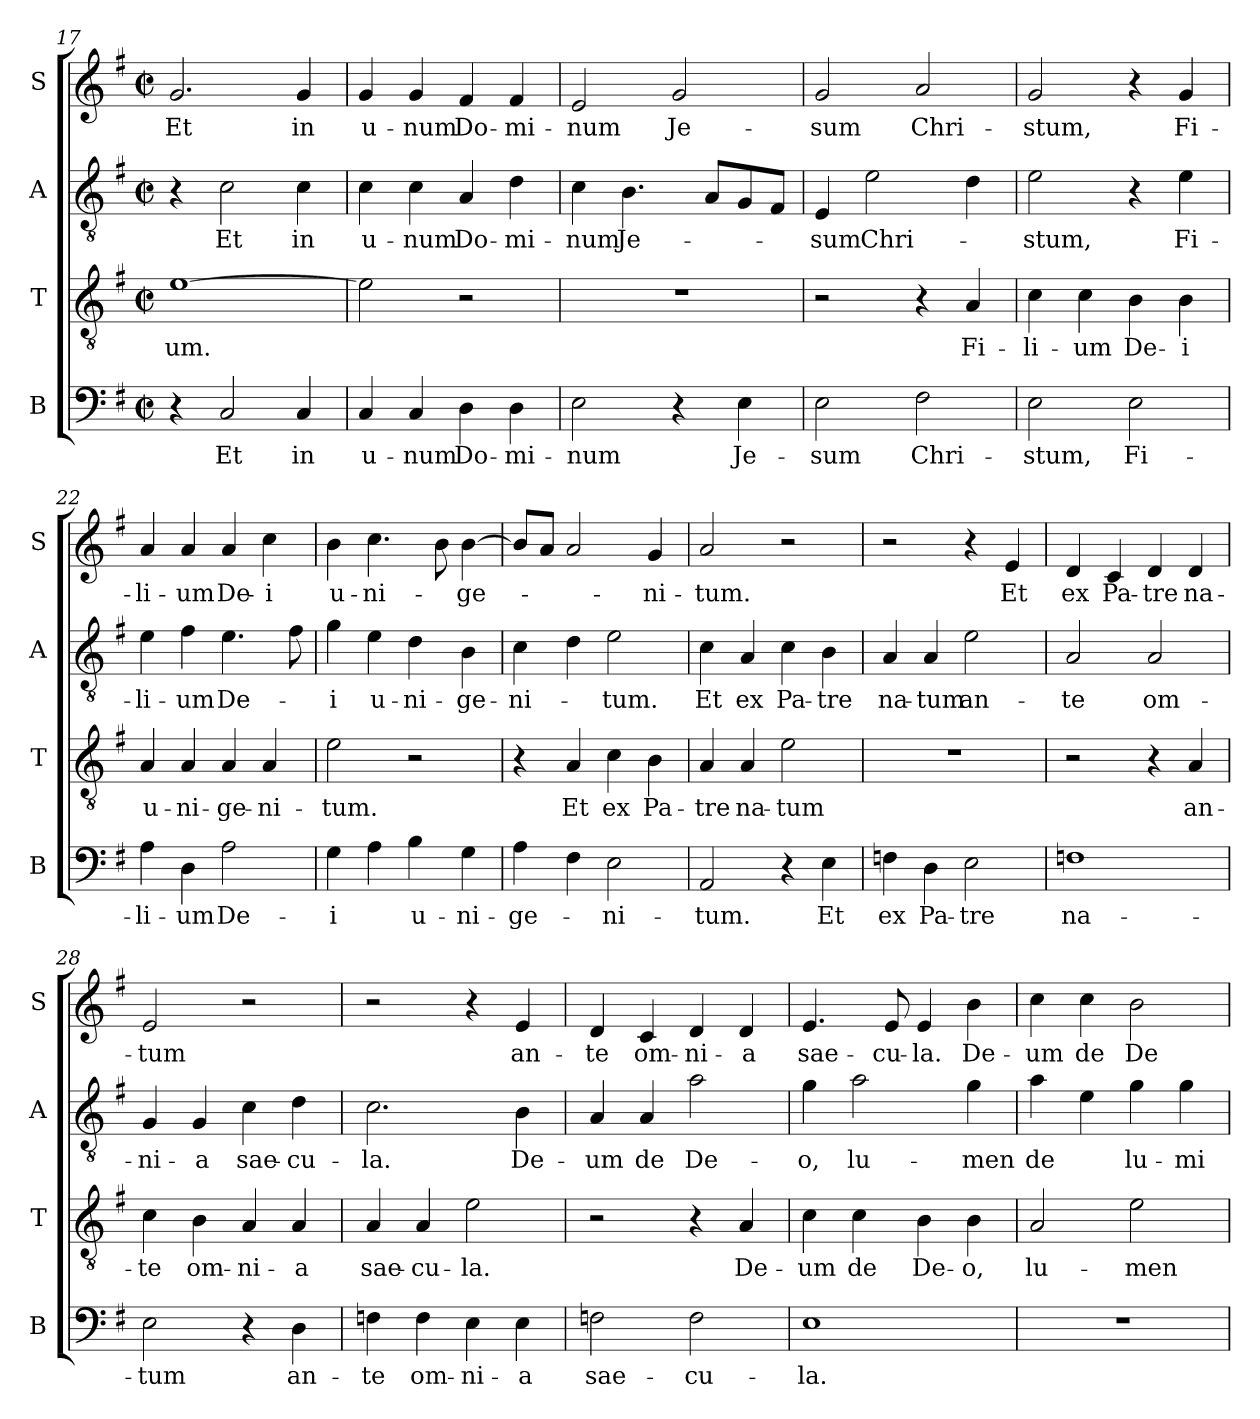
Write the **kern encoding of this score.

**kern	**text	**kern	**text	**kern	**text	**kern	**text
*part4	*part4	*part3	*part3	*part2	*part2	*part1	*part1
*staff4	*staff4	*staff3	*staff3	*staff2	*staff2	*staff1	*staff1
*I"B	*	*I"T	*	*I"A	*	*I"S	*
*I'B	*	*I'T	*	*I'A	*	*I'S	*
*clefF4	*	*clefGv2	*	*clefGv2	*	*clefG2	*
*k[f#]	*	*k[f#]	*	*k[f#]	*	*k[f#]	*
*M2/2	*	*M2/2	*	*M2/2	*	*M2/2	*
*met(c|)	*	*met(c|)	*	*met(c|)	*	*met(c|)	*
=17	=17	=17	=17	=17	=17	=17	=17
4r	.	[1e	-um.	4r	.	2.g/	Et
2C/	Et	.	.	2c\	Et	.	.
4C/	in	.	.	4c\	in	4g/	in
=18	=18	=18	=18	=18	=18	=18	=18
4C/	u-	2e\]	.	4c\	u-	4g/	u-
4C/	-num	.	.	4c\	-num	4g/	-num
4D\	Do-	2r	.	4A/	Do-	4f#/	Do-
4D\	-mi-	.	.	4d\	-mi-	4f#/	-mi-
=19	=19	=19	=19	=19	=19	=19	=19
2E\	-num	1r	.	4c\	-num	2e/	-num
.	.	.	.	4.B\	Je-	.	.
4r	.	.	.	.	.	2g/	Je-
.	.	.	.	8A/L	.	.	.
4E\	Je-	.	.	8G/	.	.	.
.	.	.	.	8F#/J	.	.	.
=20	=20	=20	=20	=20	=20	=20	=20
2E\	-sum	2r	.	4E/	-sum	2g/	-sum
.	.	.	.	2e\	Chri-	.	.
2F#\	Chri-	4r	.	.	.	2a/	Chri-
.	.	4A/	Fi-	4d\	.	.	.
=21	=21	=21	=21	=21	=21	=21	=21
2E\	-stum,	4c\	-li-	2e\	-stum,	2g/	-stum,
.	.	4c\	-um	.	.	.	.
2E\	Fi-	4B\	De-	4r	.	4r	.
.	.	4B\	-i	4e\	Fi-	4g/	Fi-
=22	=22	=22	=22	=22	=22	=22	=22
4A\	-li-	4A/	u-	4e\	-li-	4a/	-li-
4D\	-um	4A/	-ni-	4f#\	-um	4a/	-um
2A\	De-	4A/	-ge-	4.e\	De-	4a/	De-
.	.	4A/	-ni-	.	.	4cc\	-i
.	.	.	.	8f#\	.	.	.
=23	=23	=23	=23	=23	=23	=23	=23
4G\	-i	2e\	-tum.	4g\	-i	4b\	u-
4A\	.	.	.	4e\	u-	4.cc\	-ni-
4B\	u-	2r	.	4d\	-ni-	.	.
.	.	.	.	.	.	8b\	.
4G\	-ni-	.	.	4B\	-ge-	[4b\	-ge-
=24	=24	=24	=24	=24	=24	=24	=24
4A\	-ge-	4r	.	4c\	-ni-	8b/L]	.
.	.	.	.	.	.	8a/J	.
4F#\	.	4A/	Et	4d\	.	2a/	.
2E\	-ni-	4c\	ex	2e\	-tum.	.	.
.	.	4B\	Pa-	.	.	4g/	-ni-
=25	=25	=25	=25	=25	=25	=25	=25
2AA/	-tum.	4A/	-tre	4c\	Et	2a/	-tum.
.	.	4A/	na-	4A/	ex	.	.
4r	.	2e\	-tum	4c\	Pa-	2r	.
4E\	Et	.	.	4B\	-tre	.	.
=26	=26	=26	=26	=26	=26	=26	=26
4Fn\	ex	1r	.	4A/	na-	2r	.
4D\	Pa-	.	.	4A/	-tum	.	.
2E\	-tre	.	.	2e\	an-	4r	.
.	.	.	.	.	.	4e/	Et
=27	=27	=27	=27	=27	=27	=27	=27
1Fn	na-	2r	.	2A/	-te	4d/	ex
.	.	.	.	.	.	4c/	Pa-
.	.	4r	.	2A/	om-	4d/	-tre
.	.	4A/	an-	.	.	4d/	na-
=28	=28	=28	=28	=28	=28	=28	=28
2E\	-tum	4c\	-te	4G/	-ni-	2e/	-tum
.	.	4B\	om-	4G/	-a	.	.
4r	.	4A/	-ni-	4c\	sae-	2r	.
4D\	an-	4A/	-a	4d\	-cu-	.	.
=29	=29	=29	=29	=29	=29	=29	=29
4Fn\	-te	4A/	sae-	2.c\	-la.	2r	.
4F\	om-	4A/	-cu-	.	.	.	.
4E\	-ni-	2e\	-la.	.	.	4r	.
4E\	-a	.	.	4B\	De-	4e/	an-
=30	=30	=30	=30	=30	=30	=30	=30
2Fn\	sae-	2r	.	4A/	-um	4d/	-te
.	.	.	.	4A/	de	4c/	om-
2F\	-cu-	4r	.	2a\	De-	4d/	-ni-
.	.	4A/	De-	.	.	4d/	-a
=31	=31	=31	=31	=31	=31	=31	=31
1E	-la.	4c\	-um	4g\	-o,	4.e/	sae-
.	.	4c\	de	2a\	lu-	.	.
.	.	.	.	.	.	8e/	-cu-
.	.	4B\	De-	.	.	4e/	-la.
.	.	4B\	-o,	4g\	-men	4b\	De-
=32	=32	=32	=32	=32	=32	=32	=32
1r	.	2A/	lu-	4a\	de	4cc\	-um
.	.	.	.	4e\	.	4cc\	de
.	.	2e\	-men	4g\	lu-	2b\	De-
.	.	.	.	4g\	-mi-	.	.
=	=	=	=	=	=	=	=
*-	*-	*-	*-	*-	*-	*-	*-
